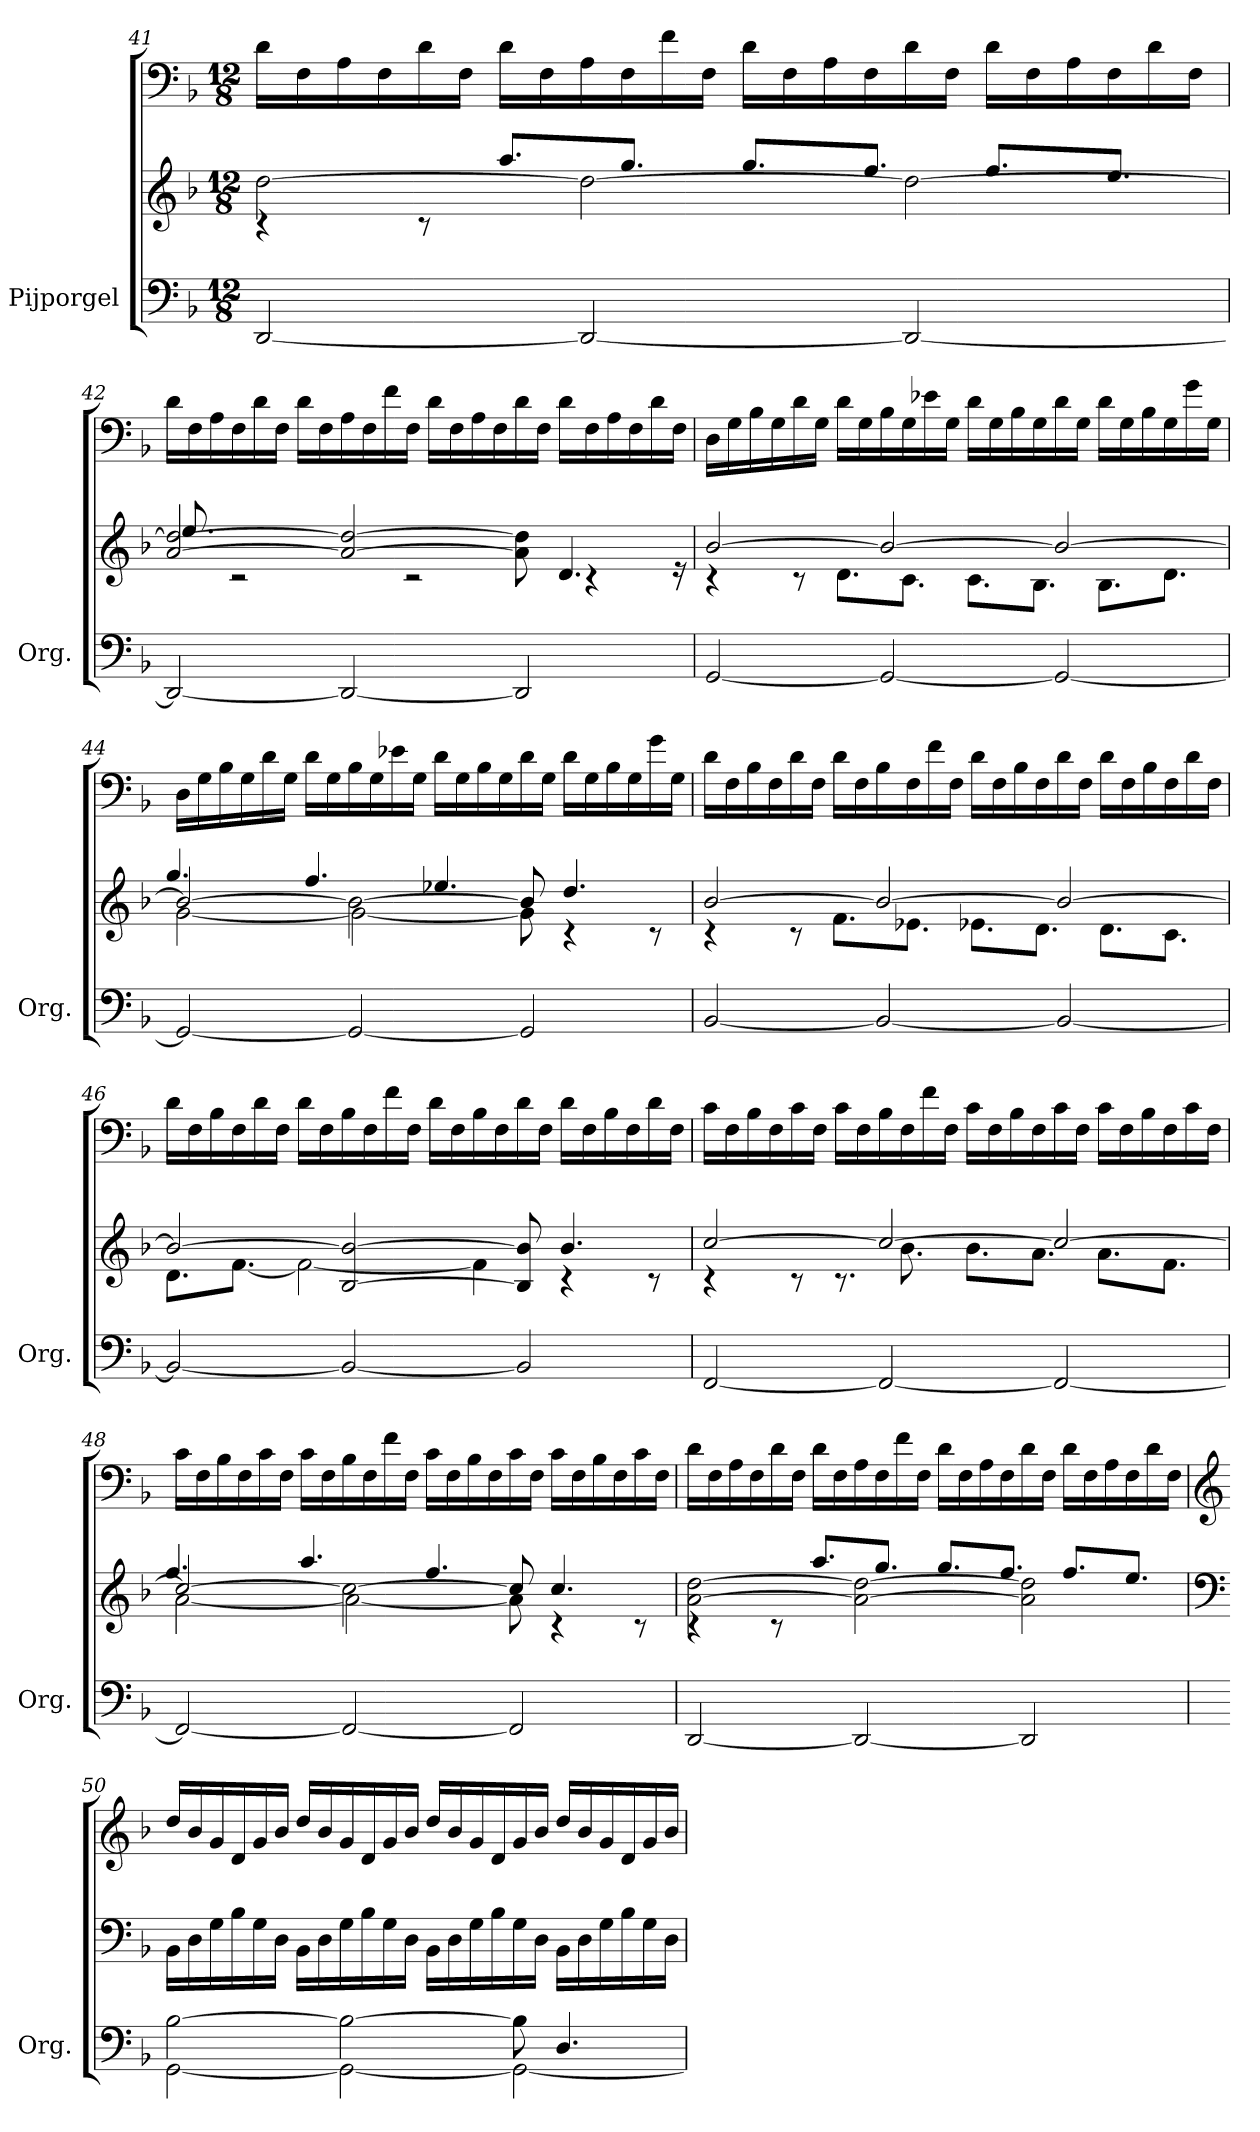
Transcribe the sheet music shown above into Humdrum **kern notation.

**kern	**kern	**kern
*part1	*part1	*part1
*staff3	*staff2	*staff1
*I"Pijporgel	*	*
*I'Org.	*	*
*clefF4	*clefG2	*clefF4
*k[b-]	*k[b-]	*k[b-]
*M12/8	*M12/8	*M12/8
=41	=41	=41
*	*^	*
[2DD/	[2dd\	4rc	16d\LL
.	.	.	16F\
.	.	.	16A\
.	.	.	16F\
.	.	8rc	16d\
.	.	.	16F\JJ
.	.	8.aa/L	16d\LL
.	.	.	16F\
2DD/_	2dd\_	.	16A\
.	.	8.gg/J	16F\
.	.	.	16f\
.	.	.	16F\JJ
.	.	8.gg/L	16d\LL
.	.	.	16F\
.	.	.	16A\
.	.	8.ff/J	16F\
2DD/_	2dd\_	.	16d\
.	.	.	16F\JJ
.	.	8.ff/L	16d\LL
.	.	.	16F\
.	.	.	16A\
.	.	8.ee/J	16F\
.	.	.	16d\
.	.	.	16F\JJ
!!LO:LB:g=z
=42	=42	=42	=42
2DD/_	[2a/ 2dd/_	8.ee/	16d\LL
.	.	.	16F\
.	.	.	16A\
.	.	2rc	16F\
.	.	.	16d\
.	.	.	16F\JJ
.	.	.	16d\LL
.	.	.	16F\
2DD/_	2a/_ 2dd/_	.	16A\
.	.	.	16F\
.	.	.	16f\
.	.	2rc	16F\JJ
.	.	.	16d\LL
.	.	.	16F\
.	.	.	16A\
.	.	.	16F\
2DD/]	8a\] 8dd\]	.	16d\
.	.	.	16F\JJ
.	4.d/	.	16d\LL
.	.	4rc	16F\
.	.	.	16A\
.	.	.	16F\
.	.	.	16d\
.	.	16re	16F\JJ
=43	=43	=43	=43
[2GG/	[2b-/	4rc	16D\LL
.	.	.	16G\
.	.	.	16B-\
.	.	.	16G\
.	.	8rc	16d\
.	.	.	16G\JJ
.	.	8.d\L	16d\LL
.	.	.	16G\
2GG/_	2b-/_	.	16B-\
.	.	8.c\J	16G\
.	.	.	16e-X\
.	.	.	16G\JJ
.	.	8.c\L	16d\LL
.	.	.	16G\
.	.	.	16B-\
.	.	8.B-\J	16G\
2GG/_	2b-/_	.	16d\
.	.	.	16G\JJ
.	.	8.B-\L	16d\LL
.	.	.	16G\
.	.	.	16B-\
.	.	8.d\J	16G\
.	.	.	16g\
.	.	.	16G\JJ
!!LO:LB:g=z
=44	=44	=44	=44
*	*	*^	*
2GG/_	2b-/_	[2g\	4.gg/	16D\LL
.	.	.	.	16G\
.	.	.	.	16B-\
.	.	.	.	16G\
.	.	.	.	16d\
.	.	.	.	16G\JJ
.	.	.	4.ff/	16d\LL
.	.	.	.	16G\
2GG/_	2b-\_	2g\_	.	16B-\
.	.	.	.	16G\
.	.	.	.	16e-X\
.	.	.	.	16G\JJ
.	.	.	4.ee-X/	16d\LL
.	.	.	.	16G\
.	.	.	.	16B-\
.	.	.	.	16G\
2GG/]	8b-/]	8g\]	.	16d\
.	.	.	.	16G\JJ
.	4.ryy	4rc	4.dd/	16d\LL
.	.	.	.	16G\
.	.	.	.	16B-\
.	.	.	.	16G\
.	.	8rc	.	16g\
.	.	.	.	16G\JJ
*	*	*v	*v	*
=45	=45	=45	=45
[2BB-/	[2b-/	4rc	16d\LL
.	.	.	16F\
.	.	.	16B-\
.	.	.	16F\
.	.	8rc	16d\
.	.	.	16F\JJ
.	.	8.f\L	16d\LL
.	.	.	16F\
2BB-/_	2b-/_	.	16B-\
.	.	8.e-X\J	16F\
.	.	.	16f\
.	.	.	16F\JJ
.	.	8.e-X\L	16d\LL
.	.	.	16F\
.	.	.	16B-\
.	.	8.d\J	16F\
2BB-/_	2b-/_	.	16d\
.	.	.	16F\JJ
.	.	8.d\L	16d\LL
.	.	.	16F\
.	.	.	16B-\
.	.	8.c\J	16F\
.	.	.	16d\
.	.	.	16F\JJ
!!LO:LB:g=z
=46	=46	=46	=46
2BB-/_	2b-/_	8.d\L	16d\LL
.	.	.	16F\
.	.	.	16B-\
.	.	[8.f\J	16F\
.	.	.	16d\
.	.	.	16F\JJ
.	.	2f\_	16d\LL
.	.	.	16F\
2BB-/_	[2B-/ 2b-/_	.	16B-\
.	.	.	16F\
.	.	.	16f\
.	.	.	16F\JJ
.	.	.	16d\LL
.	.	.	16F\
.	.	4f\]	16B-\
.	.	.	16F\
2BB-/]	8B-/] 8b-/]	.	16d\
.	.	.	16F\JJ
.	4.b-/	4rc	16d\LL
.	.	.	16F\
.	.	.	16B-\
.	.	.	16F\
.	.	8rc	16d\
.	.	.	16F\JJ
=47	=47	=47	=47
[2FF/	[2cc/	4rc	16c\LL
.	.	.	16F\
.	.	.	16B-\
.	.	.	16F\
.	.	8rc	16c\
.	.	.	16F\JJ
.	.	8.rc	16c\LL
.	.	.	16F\
2FF/_	2cc/_	.	16B-\
.	.	8.b-\	16F\
.	.	.	16f\
.	.	.	16F\JJ
.	.	8.b-\L	16c\LL
.	.	.	16F\
.	.	.	16B-\
.	.	8.a\J	16F\
2FF/_	2cc/_	.	16c\
.	.	.	16F\JJ
.	.	8.a\L	16c\LL
.	.	.	16F\
.	.	.	16B-\
.	.	8.f\J	16F\
.	.	.	16c\
.	.	.	16F\JJ
!!LO:PB:g=z
=48	=48	=48	=48
*	*	*^	*
2FF/_	2cc/_	[2a\	4.ff/	16c\LL
.	.	.	.	16F\
.	.	.	.	16B-\
.	.	.	.	16F\
.	.	.	.	16c\
.	.	.	.	16F\JJ
.	.	.	4.aa/	16c\LL
.	.	.	.	16F\
2FF/_	2cc\_	2a\_	.	16B-\
.	.	.	.	16F\
.	.	.	.	16f\
.	.	.	.	16F\JJ
.	.	.	4.ff/	16c\LL
.	.	.	.	16F\
.	.	.	.	16B-\
.	.	.	.	16F\
2FF/]	8cc/]	8a\]	.	16c\
.	.	.	.	16F\JJ
.	4.cc/	4rc	8ryy	16c\LL
.	.	.	.	16F\
.	.	.	4ryy	16B-\
.	.	.	.	16F\
.	.	8rc	.	16c\
.	.	.	.	16F\JJ
*	*	*v	*v	*
=49	=49	=49	=49
[2DD/	[2a\ [2dd\	4rc	16d\LL
.	.	.	16F\
.	.	.	16A\
.	.	.	16F\
.	.	8rc	16d\
.	.	.	16F\JJ
.	.	8.aa/L	16d\LL
.	.	.	16F\
2DD/_	2a\_ 2dd\_	.	16A\
.	.	8.gg/J	16F\
.	.	.	16f\
.	.	.	16F\JJ
.	.	8.gg/L	16d\LL
.	.	.	16F\
.	.	.	16A\
.	.	8.ff/J	16F\
2DD/]	2a\] 2dd\]	.	16d\
.	.	.	16F\JJ
.	.	8.ff/L	16d\LL
.	.	.	16F\
.	.	.	16A\
.	.	8.ee/J	16F\
.	.	.	16d\
.	.	.	16F\JJ
*	*v	*v	*
!!LO:LB:g=z
=50	=50	=50
*	*clefF4	*clefG2
*^	*	*
[2B-\	[2GG\	16BB-\LL	16dd/LL
.	.	16D\	16b-/
.	.	16G\	16g/
.	.	16B-\	16d/
.	.	16G\	16g/
.	.	16D\JJ	16b-/JJ
.	.	16BB-\LL	16dd/LL
.	.	16D\	16b-/
2B-\_	2GG\_	16G\	16g/
.	.	16B-\	16d/
.	.	16G\	16g/
.	.	16D\JJ	16b-/JJ
.	.	16BB-\LL	16dd/LL
.	.	16D\	16b-/
.	.	16G\	16g/
.	.	16B-\	16d/
8B-\]	2GG\_	16G\	16g/
.	.	16D\JJ	16b-/JJ
4.D/	.	16BB-\LL	16dd/LL
.	.	16D\	16b-/
.	.	16G\	16g/
.	.	16B-\	16d/
.	.	16G\	16g/
.	.	16D\JJ	16b-/JJ
*v	*v	*	*
=	=	=
*-	*-	*-
